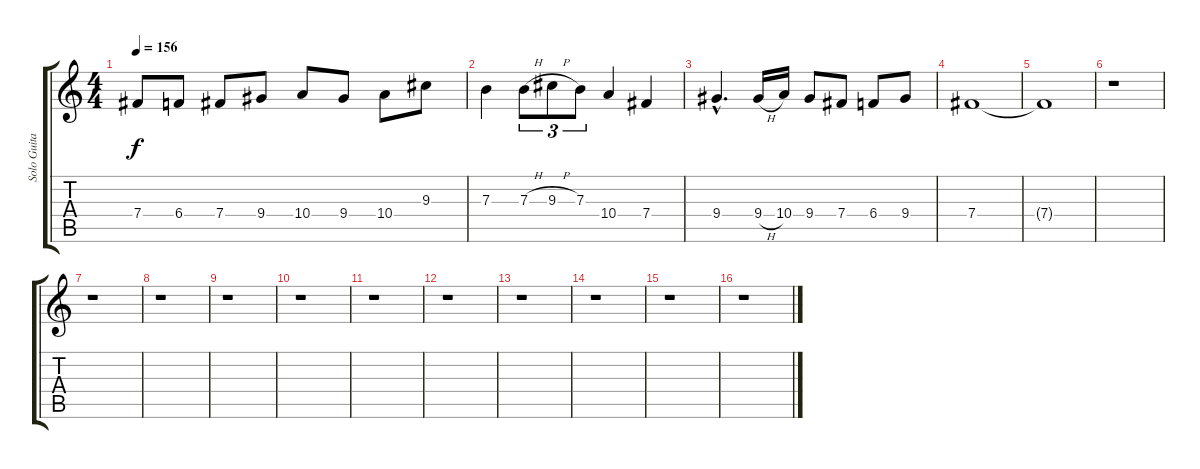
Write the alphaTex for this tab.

\track ("Solo Guitar 2" "Solo Guita") {instrument acousticguitarsteel}
\staff {score tabs}
\tuning (Db4 Ab3 E3 B2 Gb2 B1) {hide}
\ts (4 4)
\tempo 156
\clef g2
\ks c
7.4.8{dy f} 6.4.8 7.4.8 9.4.8 10.4.8 9.4.8 10.4.8 9.3.8 |
7.3.4 7.3{h}.8{tu (3 2)} 9.3{h}.8{tu (3 2)} 7.3.8{tu (3 2)} 10.4.4 7.4.4 |
9.4{hac}.4{d} 9.4{h}.16 10.4.16 9.4.8 7.4.8 6.4.8 9.4.8 |
7.4.1 |
7.4{t}.1 |
r.1 |
r.1 |
r.1 |
r.1 |
r.1 |
r.1 |
r.1 |
r.1 |
r.1 |
r.1 |
r.1
